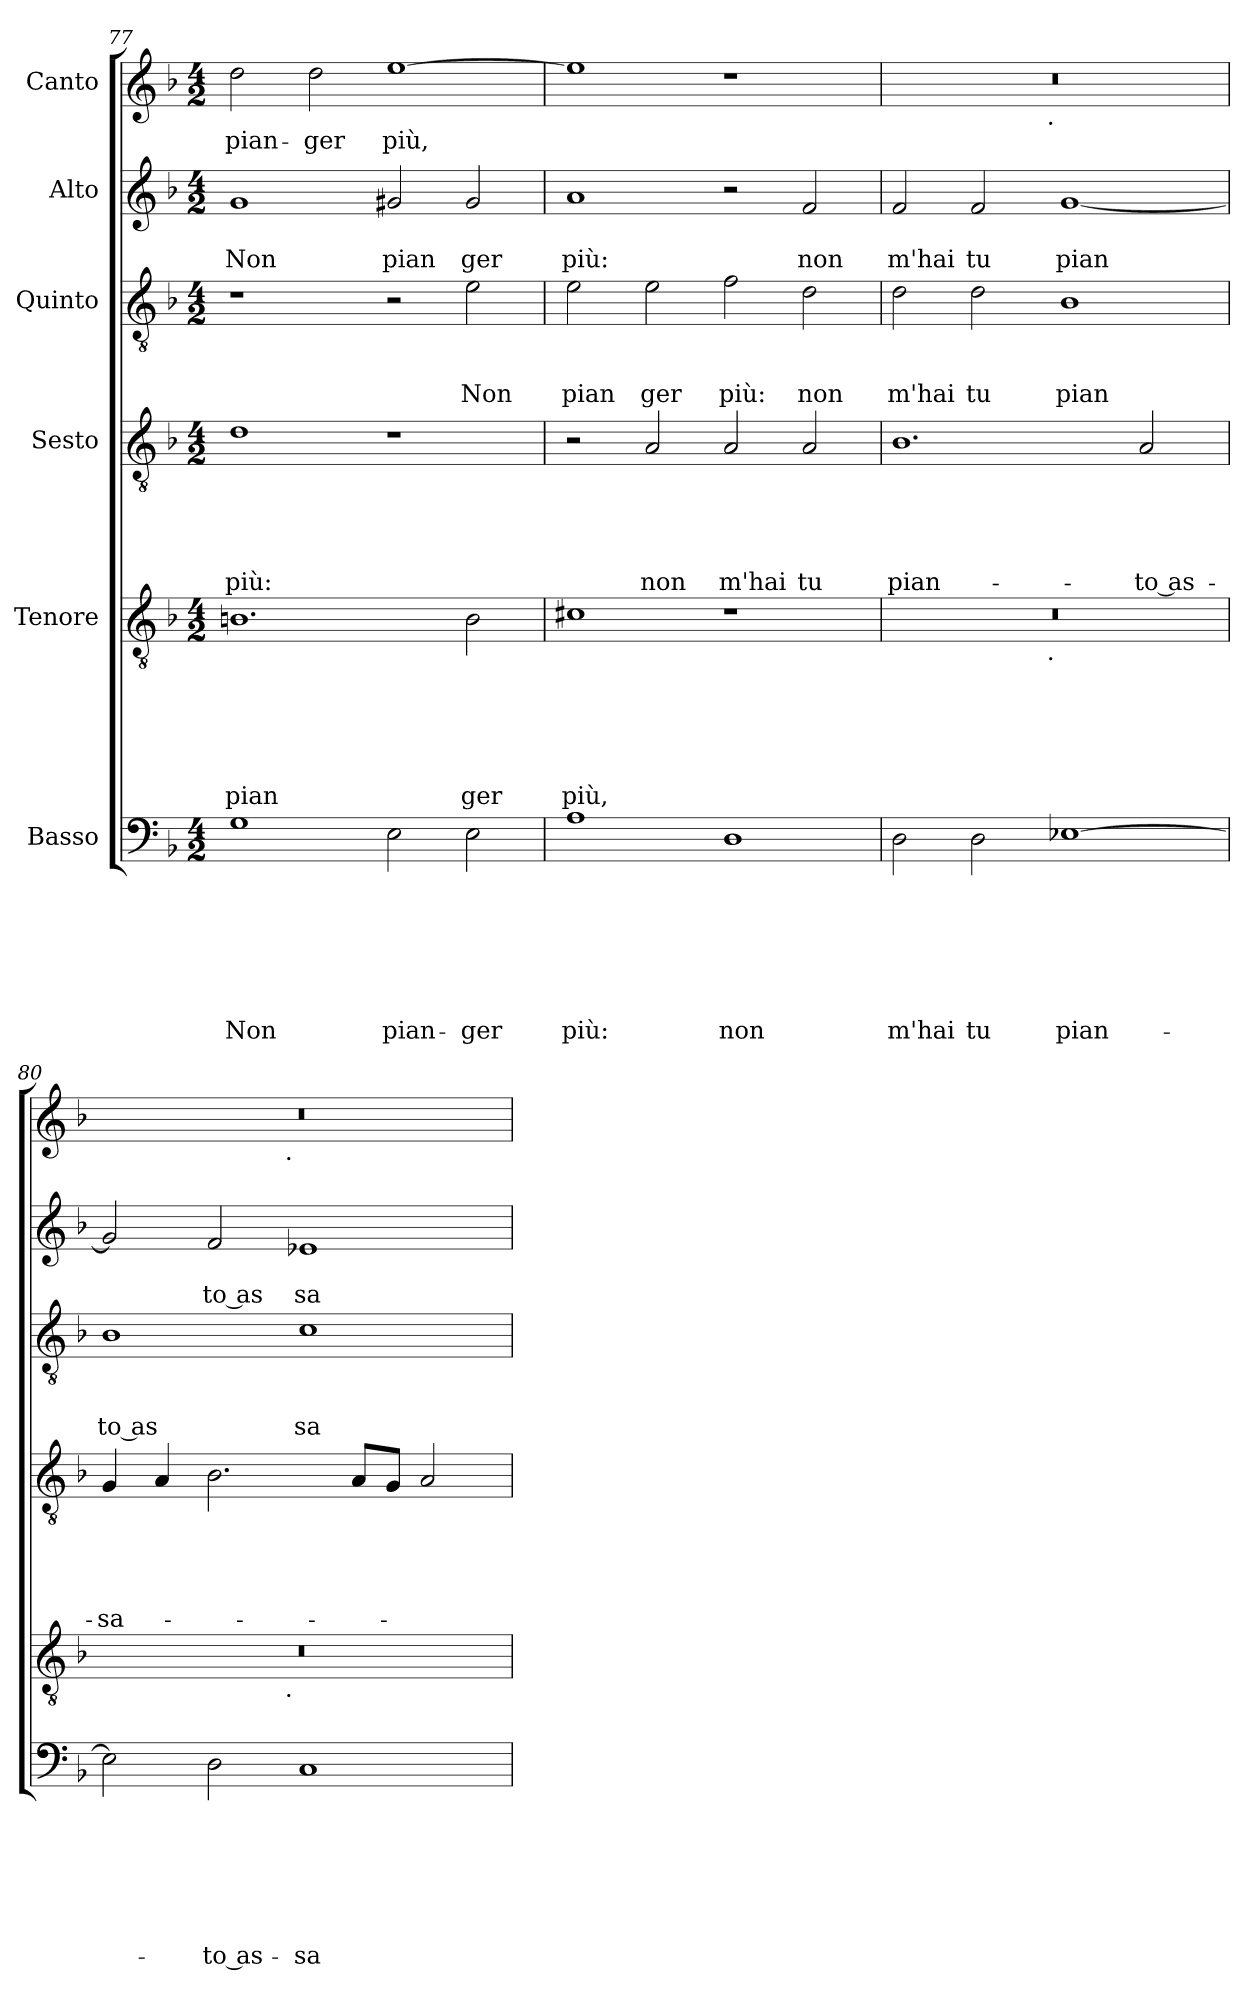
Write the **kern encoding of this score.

**kern	**text	**text	**text	**text	**text	**text	**text	**kern	**text	**text	**text	**text	**text	**text	**kern	**text	**text	**text	**text	**text	**kern	**text	**text	**text	**kern	**text	**text	**kern	**text
*part6	*part6	*part6	*part6	*part6	*part6	*part6	*part6	*part5	*part5	*part5	*part5	*part5	*part5	*part5	*part4	*part4	*part4	*part4	*part4	*part4	*part3	*part3	*part3	*part3	*part2	*part2	*part2	*part1	*part1
*staff6	*staff6	*staff6	*staff6	*staff6	*staff6	*staff6	*staff6	*staff5	*staff5	*staff5	*staff5	*staff5	*staff5	*staff5	*staff4	*staff4	*staff4	*staff4	*staff4	*staff4	*staff3	*staff3	*staff3	*staff3	*staff2	*staff2	*staff2	*staff1	*staff1
*I"Basso	*	*	*	*	*	*	*	*I"Tenore	*	*	*	*	*	*	*I"Sesto	*	*	*	*	*	*I"Quinto	*	*	*	*I"Alto	*	*	*I"Canto	*
*clefF4	*	*	*	*	*	*	*	*clefGv2	*	*	*	*	*	*	*clefGv2	*	*	*	*	*	*clefGv2	*	*	*	*clefG2	*	*	*clefG2	*
*ITrd-3c-5	*	*	*	*	*	*	*	*ITrd-3c-5	*	*	*	*	*	*	*	*	*	*	*	*	*ITrd-3c-5	*	*	*	*ITrd-3c-5	*	*	*ITrd-3c-5	*
*k[b-e-]	*	*	*	*	*	*	*	*k[b-e-]	*	*	*	*	*	*	*k[b-]	*	*	*	*	*	*k[b-e-]	*	*	*	*k[b-e-]	*	*	*k[b-e-]	*
*B-:	*	*	*	*	*	*	*	*B-:	*	*	*	*	*	*	*F:	*	*	*	*	*	*B-:	*	*	*	*B-:	*	*	*B-:	*
*M4/2	*	*	*	*	*	*	*	*M4/2	*	*	*	*	*	*	*M4/2	*	*	*	*	*	*M4/2	*	*	*	*M4/2	*	*	*M4/2	*
=77	=77	=77	=77	=77	=77	=77	=77	=77	=77	=77	=77	=77	=77	=77	=77	=77	=77	=77	=77	=77	=77	=77	=77	=77	=77	=77	=77	=77	=77
!	!	!	!	!	!	!	!LO:LY:b	!	!	!	!	!	!	!LO:LY:b	!	!	!	!	!	!LO:LY:b	!	!	!	!	!	!	!LO:LY:b	!	!LO:LY:b
1c	.	.	.	.	.	.	Non	1.en	.	.	.	.	.	pian	1d	.	.	.	.	più:	1r	.	.	.	1cc	.	Non	2gg\	pian-
!	!	!	!	!	!	!	!	!	!	!	!	!	!	!	!	!	!	!	!	!	!	!	!	!	!	!	!	!	!LO:LY:b
.	.	.	.	.	.	.	.	.	.	.	.	.	.	.	.	.	.	.	.	.	.	.	.	.	.	.	.	2gg\	-ger
!	!	!	!	!	!	!	!LO:LY:b	!	!	!	!	!	!	!	!	!	!	!	!	!	!	!	!	!	!	!	!LO:LY:b	!	!LO:LY:b
2A\	.	.	.	.	.	.	pian-	.	.	.	.	.	.	.	1r	.	.	.	.	.	2r	.	.	.	2cc#X/	.	pian	[>1aa	più,
!	!	!	!	!	!	!	!LO:LY:b	!	!	!	!	!	!	!LO:LY:b	!	!	!	!	!	!	!	!	!	!LO:LY:b	!	!	!LO:LY:b	!	!
2A\	.	.	.	.	.	.	-ger	2e\	.	.	.	.	.	ger	.	.	.	.	.	.	2a\	.	.	Non	2cc#/	.	ger	.	.
=78	=78	=78	=78	=78	=78	=78	=78	=78	=78	=78	=78	=78	=78	=78	=78	=78	=78	=78	=78	=78	=78	=78	=78	=78	=78	=78	=78	=78	=78
!	!	!	!	!	!	!	!LO:LY:b	!	!	!	!	!	!	!LO:LY:b	!	!	!	!	!	!	!	!	!	!LO:LY:b	!	!	!LO:LY:b	!	!
1d	.	.	.	.	.	.	più:	1f#X	.	.	.	.	.	più,	2r	.	.	.	.	.	2a\	.	.	pian	1dd	.	più:	1aa]	.
!	!	!	!	!	!	!	!	!	!	!	!	!	!	!	!	!	!	!	!	!LO:LY:b	!	!	!	!LO:LY:b	!	!	!	!	!
.	.	.	.	.	.	.	.	.	.	.	.	.	.	.	2A/	.	.	.	.	non	2a\	.	.	ger	.	.	.	.	.
!	!	!	!	!	!	!	!LO:LY:b	!	!	!	!	!	!	!	!	!	!	!	!	!LO:LY:b	!	!	!	!LO:LY:b	!	!	!	!	!
1G	.	.	.	.	.	.	non	1r	.	.	.	.	.	.	2A/	.	.	.	.	m'hai	2b-\	.	.	più:	2r	.	.	1r	.
!	!	!	!	!	!	!	!	!	!	!	!	!	!	!	!	!	!	!	!	!LO:LY:b	!	!	!	!LO:LY:b	!	!	!LO:LY:b	!	!
.	.	.	.	.	.	.	.	.	.	.	.	.	.	.	2A/	.	.	.	.	tu	2g\	.	.	non	2b-/	.	non	.	.
=79	=79	=79	=79	=79	=79	=79	=79	=79	=79	=79	=79	=79	=79	=79	=79	=79	=79	=79	=79	=79	=79	=79	=79	=79	=79	=79	=79	=79	=79
!	!	!	!	!	!	!	!LO:LY:b	!	!	!	!	!	!	!	!	!	!	!	!	!LO:LY:b	!	!	!	!LO:LY:b	!	!	!LO:LY:b	!	!
*	*	*	*	*	*	*	*	*^	*	*	*	*	*	*	*	*	*	*	*	*	*	*	*	*	*	*	*	*^	*
2G\	.	.	.	.	.	.	m'hai	0r	2ryy	.	.	.	.	.	.	1.B-	.	.	.	.	pian-	2g\	.	.	m'hai	2b-/	.	m'hai	0r	2ryy	.
!	!	!	!	!	!	!	!LO:LY:b	!	!	!	!	!	!	!	!	!	!	!	!	!	!	!	!	!	!LO:LY:b	!	!	!LO:LY:b	!	!	!
2G\	.	.	.	.	.	.	tu	.	4...ryy	.	.	.	.	.	.	.	.	.	.	.	.	2g\	.	.	tu	2b-/	.	tu	.	4...ryy	.
!	!	!	!	!	!	!	!	!	!	!	!	!	!	!	!	!	!	!	!	!	!	!	!	!	!	!	!	!	!	!LO:TX:b:t=.	!
!	!	!	!	!	!	!	!	!	!LO:TX:b:t=.	!	!	!	!	!	!	!	!	!	!	!	!	!	!	!	!	!	!	!	!	!	!
.	.	.	.	.	.	.	.	.	1ryy	.	.	.	.	.	.	.	.	.	.	.	.	.	.	.	.	.	.	.	.	1ryy	.
!	!	!	!	!	!	!	!LO:LY:b	!	!	!	!	!	!	!	!	!	!	!	!	!	!	!	!	!	!LO:LY:b	!	!	!LO:LY:b	!	!	!
[>1A-X	.	.	.	.	.	.	pian-	.	.	.	.	.	.	.	.	.	.	.	.	.	.	1e-	.	.	pian	[<1cc	.	pian	.	.	.
!	!	!	!	!	!	!	!	!	!	!	!	!	!	!	!	!	!	!	!	!	!LO:LY:b:rj	!	!	!	!	!	!	!	!	!	!
.	.	.	.	.	.	.	.	.	.	.	.	.	.	.	.	2A/	.	.	.	.	-to as-	.	.	.	.	.	.	.	.	.	.
.	.	.	.	.	.	.	.	.	32ryy	.	.	.	.	.	.	.	.	.	.	.	.	.	.	.	.	.	.	.	.	32ryy	.
=80	=80	=80	=80	=80	=80	=80	=80	=80	=80	=80	=80	=80	=80	=80	=80	=80	=80	=80	=80	=80	=80	=80	=80	=80	=80	=80	=80	=80	=80	=80	=80
!	!	!	!	!	!	!	!	!	!	!	!	!	!	!	!	!	!	!	!	!	!LO:LY:b	!	!	!	!LO:LY:b:rj	!	!	!	!	!	!
2A-\]	.	.	.	.	.	.	.	0r	2ryy	.	.	.	.	.	.	4G/	.	.	.	.	-sa-	1e-	.	.	to as	2cc/]	.	.	0r	2ryy	.
.	.	.	.	.	.	.	.	.	.	.	.	.	.	.	.	4A/	.	.	.	.	.	.	.	.	.	.	.	.	.	.	.
!	!	!	!	!	!	!	!LO:LY:b:rj	!	!	!	!	!	!	!	!	!	!	!	!	!	!	!	!	!	!	!	!	!LO:LY:b:rj	!	!	!
2G\	.	.	.	.	.	.	-to as-	.	4...ryy	.	.	.	.	.	.	2.B-\	.	.	.	.	.	.	.	.	.	2b-/	.	to as	.	4...ryy	.
!	!	!	!	!	!	!	!	!	!	!	!	!	!	!	!	!	!	!	!	!	!	!	!	!	!	!	!	!	!	!LO:TX:b:t=.	!
!	!	!	!	!	!	!	!	!	!LO:TX:b:t=.	!	!	!	!	!	!	!	!	!	!	!	!	!	!	!	!	!	!	!	!	!	!
.	.	.	.	.	.	.	.	.	1ryy	.	.	.	.	.	.	.	.	.	.	.	.	.	.	.	.	.	.	.	.	1ryy	.
!	!	!	!	!	!	!	!LO:LY:b	!	!	!	!	!	!	!	!	!	!	!	!	!	!	!	!	!	!LO:LY:b	!	!	!LO:LY:b	!	!	!
1F	.	.	.	.	.	.	-sa-	.	.	.	.	.	.	.	.	.	.	.	.	.	.	1f	.	.	sa	1a-X	.	sa	.	.	.
.	.	.	.	.	.	.	.	.	.	.	.	.	.	.	.	8A/L	.	.	.	.	.	.	.	.	.	.	.	.	.	.	.
.	.	.	.	.	.	.	.	.	.	.	.	.	.	.	.	8G/J	.	.	.	.	.	.	.	.	.	.	.	.	.	.	.
.	.	.	.	.	.	.	.	.	.	.	.	.	.	.	.	2A/	.	.	.	.	.	.	.	.	.	.	.	.	.	.	.
.	.	.	.	.	.	.	.	.	32ryy	.	.	.	.	.	.	.	.	.	.	.	.	.	.	.	.	.	.	.	.	32ryy	.
*	*	*	*	*	*	*	*	*v	*v	*	*	*	*	*	*	*	*	*	*	*	*	*	*	*	*	*	*	*	*v	*v	*
=	=	=	=	=	=	=	=	=	=	=	=	=	=	=	=	=	=	=	=	=	=	=	=	=	=	=	=	=	=
*-	*-	*-	*-	*-	*-	*-	*-	*-	*-	*-	*-	*-	*-	*-	*-	*-	*-	*-	*-	*-	*-	*-	*-	*-	*-	*-	*-	*-	*-
